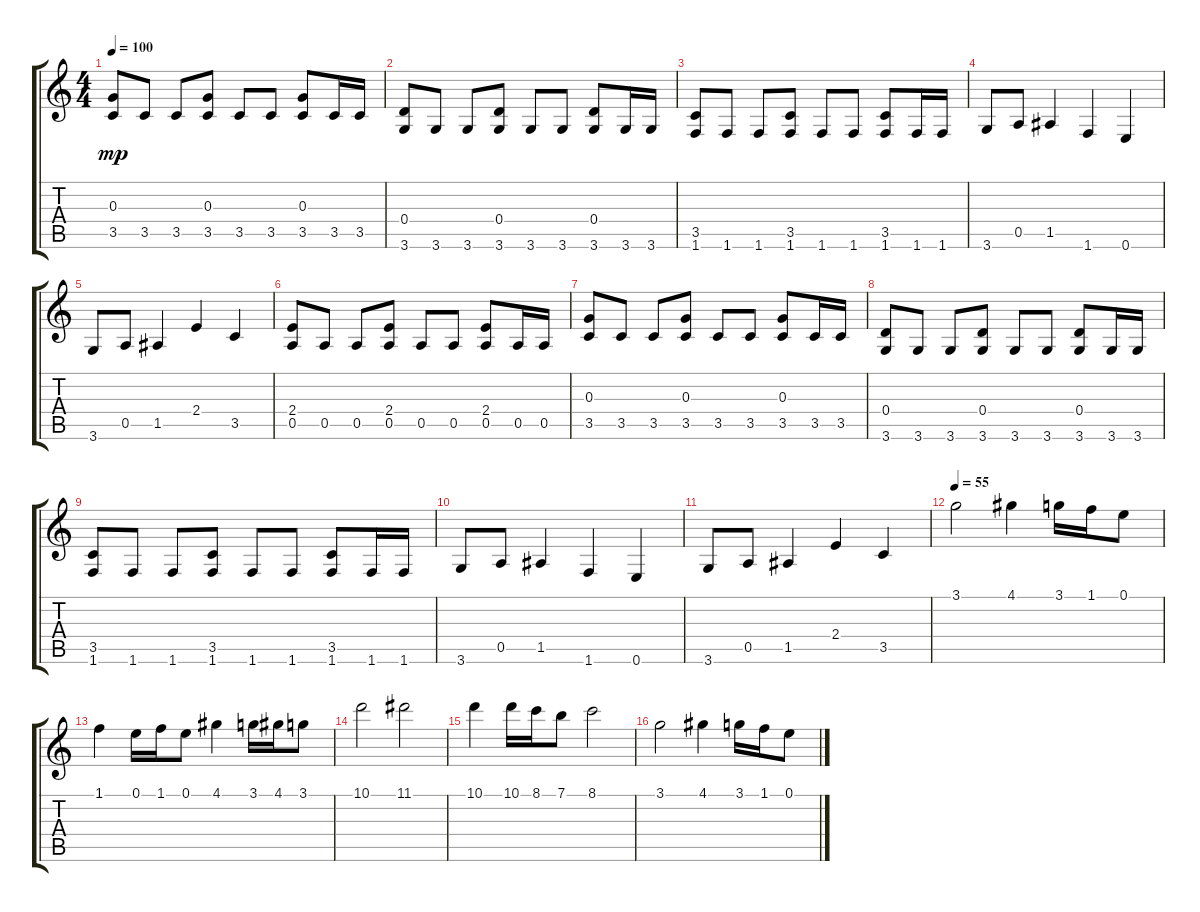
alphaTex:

\track "" {instrument overdrivenguitar}
\staff {score tabs}
\tuning (E4 B3 G3 D3 A2 E2) {hide}
\ts (4 4)
\tempo 100
\clef g2
\ks c
(0.3 3.5).8{dy mp} 3.5.8 3.5.8 (0.3 3.5).8 3.5.8 3.5.8 (0.3 3.5).8 3.5.16 3.5.16 |
(0.4 3.6).8 3.6.8 3.6.8 (0.4 3.6).8 3.6.8 3.6.8 (0.4 3.6).8 3.6.16 3.6.16 |
(3.5 1.6).8 1.6.8 1.6.8 (3.5 1.6).8 1.6.8 1.6.8 (3.5 1.6).8 1.6.16 1.6.16 |
3.6.8 0.5.8 1.5.4 1.6.4 0.6.4 |
3.6.8 0.5.8 1.5.4 2.4.4 3.5.4 |
(2.4 0.5).8 0.5.8 0.5.8 (2.4 0.5).8 0.5.8 0.5.8 (2.4 0.5).8 0.5.16 0.5.16 |
(0.3 3.5).8 3.5.8 3.5.8 (0.3 3.5).8 3.5.8 3.5.8 (0.3 3.5).8 3.5.16 3.5.16 |
(0.4 3.6).8 3.6.8 3.6.8 (0.4 3.6).8 3.6.8 3.6.8 (0.4 3.6).8 3.6.16 3.6.16 |
(3.5 1.6).8 1.6.8 1.6.8 (3.5 1.6).8 1.6.8 1.6.8 (3.5 1.6).8 1.6.16 1.6.16 |
3.6.8 0.5.8 1.5.4 1.6.4 0.6.4 |
3.6.8 0.5.8 1.5.4 2.4.4 3.5.4 |
\tempo 55
3.1.2 4.1.4 3.1.16 1.1.16 0.1.8 |
1.1.4 0.1.16 1.1.16 0.1.8 4.1.4 3.1.16 4.1.16 3.1.8 |
10.1.2 11.1.2 |
10.1.4 10.1.16 8.1.16 7.1.8 8.1.2 |
3.1.2 4.1.4 3.1.16 1.1.16 0.1.8
